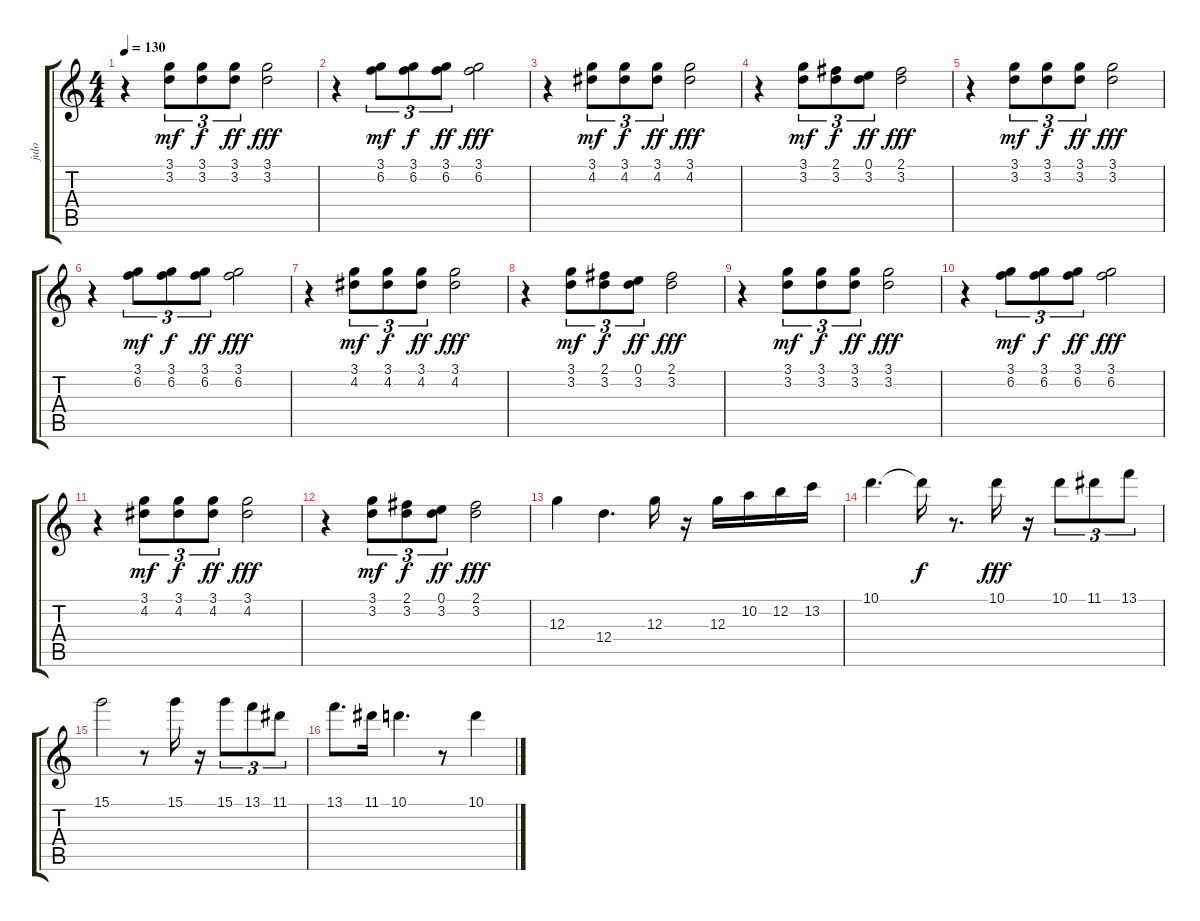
\track ("julo" "julo") {instrument overdrivenguitar}
\staff {score tabs}
\tuning (E4 B3 G3 D3 A2 E2) {hide}
\ts (4 4)
\tempo 130
\clef g2
\ks c
r.4{dy fff} (3.1 3.2).8{tu (3 2) dy mf} (3.1 3.2).8{tu (3 2) dy f} (3.1 3.2).8{tu (3 2) dy ff} (3.1 3.2).2{dy fff} |
r.4 (3.1 6.2).8{tu (3 2) dy mf} (3.1 6.2).8{tu (3 2) dy f} (3.1 6.2).8{tu (3 2) dy ff} (3.1 6.2).2{dy fff} |
r.4 (3.1 4.2).8{tu (3 2) dy mf} (3.1 4.2).8{tu (3 2) dy f} (3.1 4.2).8{tu (3 2) dy ff} (3.1 4.2).2{dy fff} |
r.4 (3.1 3.2).8{tu (3 2) dy mf} (2.1 3.2).8{tu (3 2) dy f} (0.1 3.2).8{tu (3 2) dy ff} (2.1 3.2).2{dy fff} |
r.4 (3.1 3.2).8{tu (3 2) dy mf} (3.1 3.2).8{tu (3 2) dy f} (3.1 3.2).8{tu (3 2) dy ff} (3.1 3.2).2{dy fff} |
r.4 (3.1 6.2).8{tu (3 2) dy mf} (3.1 6.2).8{tu (3 2) dy f} (3.1 6.2).8{tu (3 2) dy ff} (3.1 6.2).2{dy fff} |
r.4 (3.1 4.2).8{tu (3 2) dy mf} (3.1 4.2).8{tu (3 2) dy f} (3.1 4.2).8{tu (3 2) dy ff} (3.1 4.2).2{dy fff} |
r.4 (3.1 3.2).8{tu (3 2) dy mf} (2.1 3.2).8{tu (3 2) dy f} (0.1 3.2).8{tu (3 2) dy ff} (2.1 3.2).2{dy fff} |
r.4 (3.1 3.2).8{tu (3 2) dy mf} (3.1 3.2).8{tu (3 2) dy f} (3.1 3.2).8{tu (3 2) dy ff} (3.1 3.2).2{dy fff} |
r.4 (3.1 6.2).8{tu (3 2) dy mf} (3.1 6.2).8{tu (3 2) dy f} (3.1 6.2).8{tu (3 2) dy ff} (3.1 6.2).2{dy fff} |
r.4 (3.1 4.2).8{tu (3 2) dy mf} (3.1 4.2).8{tu (3 2) dy f} (3.1 4.2).8{tu (3 2) dy ff} (3.1 4.2).2{dy fff} |
r.4 (3.1 3.2).8{tu (3 2) dy mf} (2.1 3.2).8{tu (3 2) dy f} (0.1 3.2).8{tu (3 2) dy ff} (2.1 3.2).2{dy fff} |
12.3.4 12.4.4{d} 12.3.16 r.16 12.3.16 10.2.16 12.2.16 13.2.16 |
10.1.4{d} 10.1{t}.16{dy f} r.8{d} 10.1.16{dy fff} r.16 10.1.8{tu (3 2)} 11.1.8{tu (3 2)} 13.1.8{tu (3 2)} |
15.1.2 r.8 15.1.16 r.16 15.1.8{tu (3 2)} 13.1.8{tu (3 2)} 11.1.8{tu (3 2)} |
13.1.8{d} 11.1.16 10.1.4{d} r.8 10.1.4
